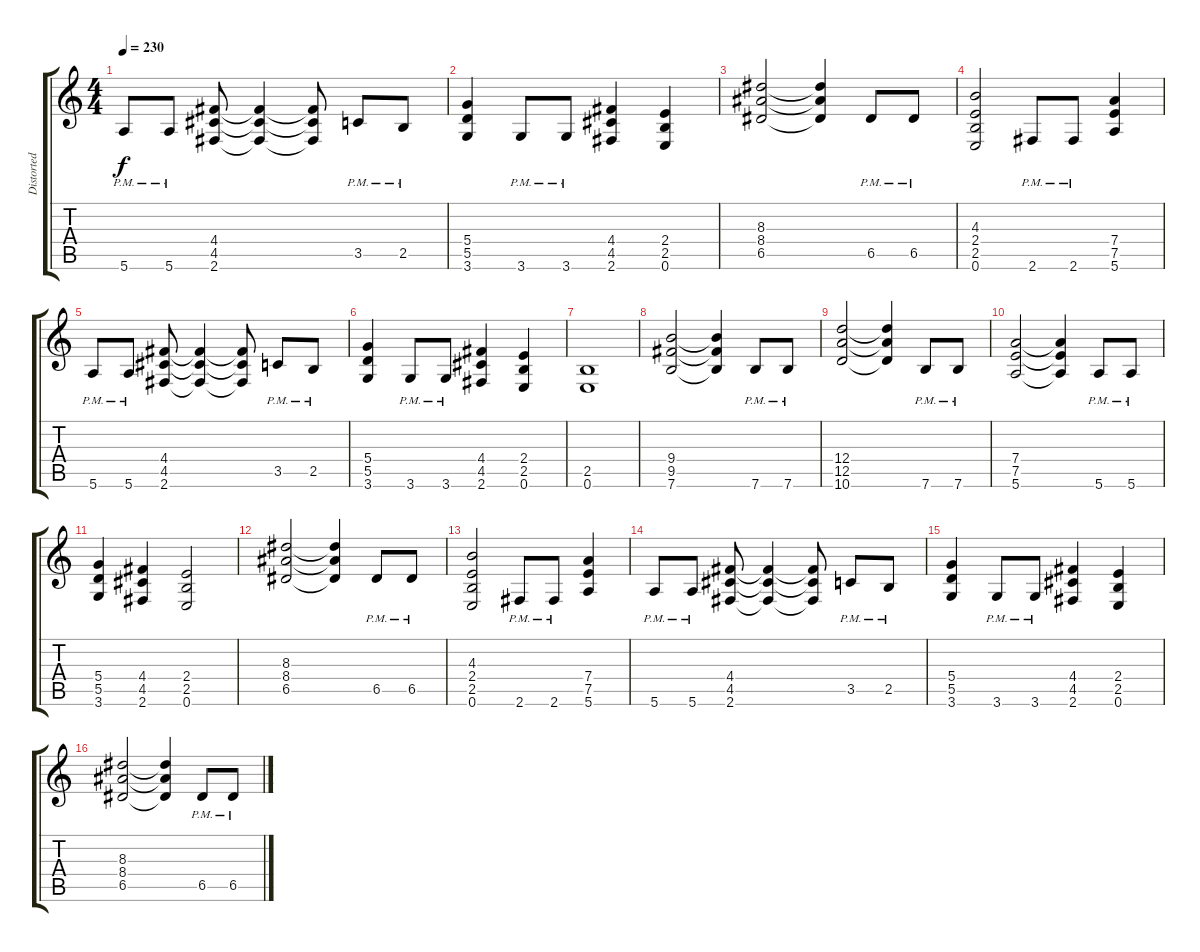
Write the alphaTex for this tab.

\track ("Distorted rhythm" "Distorted ") {instrument distortionguitar}
\staff {score tabs}
\tuning (E4 B3 G3 D3 A2 E2) {hide}
\ts (4 4)
\tempo 230
\clef g2
\ks c
5.6{pm}.8{dy f} 5.6{pm}.8 (4.4 4.5 2.6).8 (4.4{t} 4.5{t} 2.6{t}).4 (4.4{t} 4.5{t} 2.6{t}).8 3.5{pm}.8 2.5{pm}.8 |
(5.4 5.5 3.6).4 3.6{pm}.8 3.6{pm}.8 (4.4 4.5 2.6).4 (2.4 2.5 0.6).4 |
(8.3 8.4 6.5).2 (8.3{t} 8.4{t} 6.5{t}).4 6.5{pm}.8 6.5{pm}.8 |
(4.3 2.4 2.5 0.6).2 2.6{pm}.8 2.6{pm}.8 (7.4 7.5 5.6).4 |
5.6{pm}.8 5.6{pm}.8 (4.4 4.5 2.6).8 (4.4{t} 4.5{t} 2.6{t}).4 (4.4{t} 4.5{t} 2.6{t}).8 3.5{pm}.8 2.5{pm}.8 |
(5.4 5.5 3.6).4 3.6{pm}.8 3.6{pm}.8 (4.4 4.5 2.6).4 (2.4 2.5 0.6).4 |
(2.5 0.6).1 |
(9.4 9.5 7.6).2 (9.4{t} 9.5{t} 7.6{t}).4 7.6{pm}.8 7.6{pm}.8 |
(12.4 12.5 10.6).2 (12.4{t} 12.5{t} 10.6{t}).4 7.6{pm}.8 7.6{pm}.8 |
(7.4 7.5 5.6).2 (7.4{t} 7.5{t} 5.6{t}).4 5.6{pm}.8 5.6{pm}.8 |
(5.4 5.5 3.6).4 (4.4 4.5 2.6).4 (2.4 2.5 0.6).2 |
(8.3 8.4 6.5).2 (8.3{t} 8.4{t} 6.5{t}).4 6.5{pm}.8 6.5{pm}.8 |
(4.3 2.4 2.5 0.6).2 2.6{pm}.8 2.6{pm}.8 (7.4 7.5 5.6).4 |
5.6{pm}.8 5.6{pm}.8 (4.4 4.5 2.6).8 (4.4{t} 4.5{t} 2.6{t}).4 (4.4{t} 4.5{t} 2.6{t}).8 3.5{pm}.8 2.5{pm}.8 |
(5.4 5.5 3.6).4 3.6{pm}.8 3.6{pm}.8 (4.4 4.5 2.6).4 (2.4 2.5 0.6).4 |
(8.3 8.4 6.5).2 (8.3{t} 8.4{t} 6.5{t}).4 6.5{pm}.8 6.5{pm}.8
